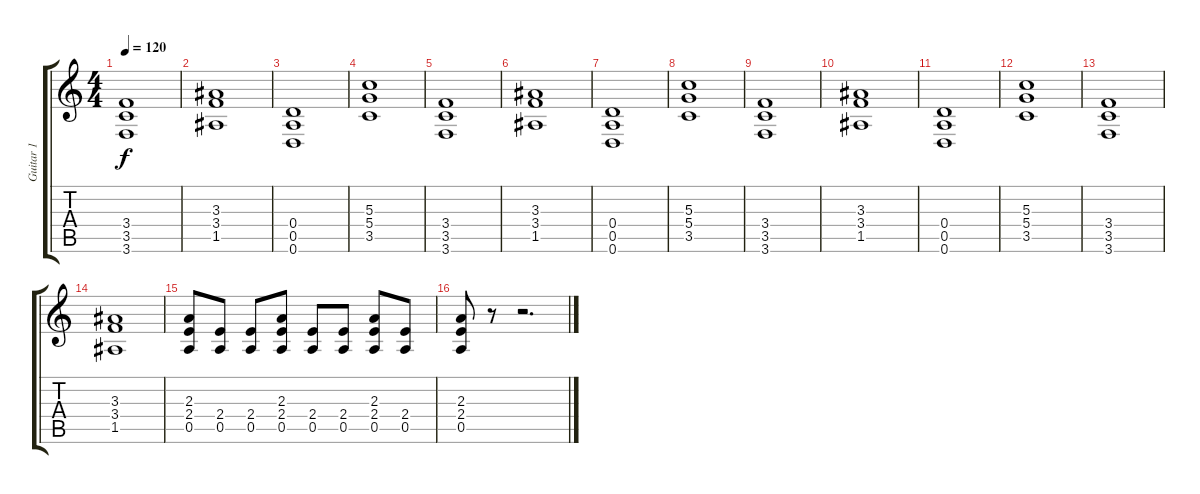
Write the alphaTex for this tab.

\track ("Guitar 1" "Guitar 1") {instrument distortionguitar}
\staff {score tabs}
\tuning (E4 B3 G3 D3 A2 D2) {hide}
\ts (4 4)
\tempo 120
\clef g2
\ks c
(3.4 3.5 3.6).1{dy f} |
(3.3 3.4 1.5).1 |
(0.4 0.5 0.6).1 |
(5.3 5.4 3.5).1 |
(3.4 3.5 3.6).1 |
(3.3 3.4 1.5).1 |
(0.4 0.5 0.6).1 |
(5.3 5.4 3.5).1 |
(3.4 3.5 3.6).1 |
(3.3 3.4 1.5).1 |
(0.4 0.5 0.6).1 |
(5.3 5.4 3.5).1 |
(3.4 3.5 3.6).1 |
(3.3 3.4 1.5).1 |
(2.3 2.4 0.5).8 (2.4 0.5).8 (2.4 0.5).8 (2.3 2.4 0.5).8 (2.4 0.5).8 (2.4 0.5).8 (2.3 2.4 0.5).8 (2.4 0.5).8 |
(2.3 2.4 0.5).8 r.8 r.2{d}
